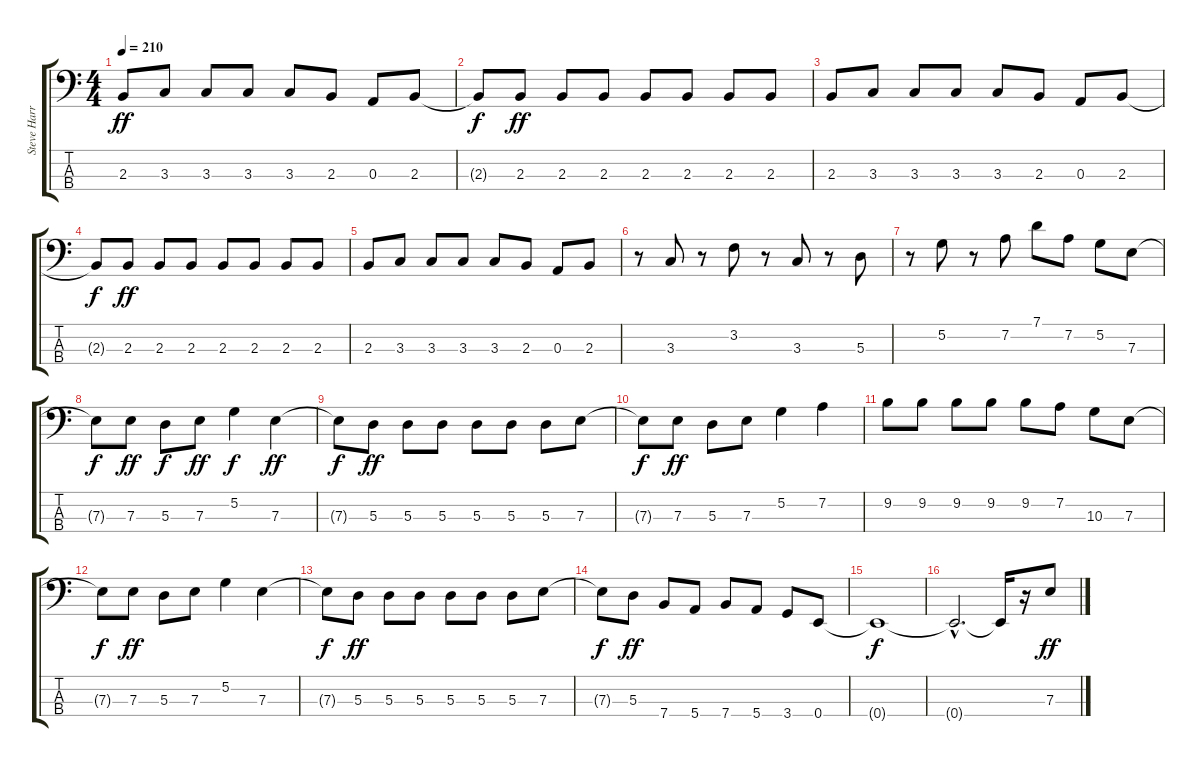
\track ("Steve Harris" "Steve Harr") {instrument electricbassfinger}
\staff {score tabs}
\tuning (G2 D2 A1 E1) {hide}
\ts (4 4)
\tempo 210
\clef f4
\ks c
2.3.8{dy ff} 3.3.8 3.3.8 3.3.8 3.3.8 2.3.8 0.3.8 2.3.8 |
2.3{t}.8{dy f} 2.3.8{dy ff} 2.3.8 2.3.8 2.3.8 2.3.8 2.3.8 2.3.8 |
2.3.8 3.3.8 3.3.8 3.3.8 3.3.8 2.3.8 0.3.8 2.3.8 |
2.3{t}.8{dy f} 2.3.8{dy ff} 2.3.8 2.3.8 2.3.8 2.3.8 2.3.8 2.3.8 |
2.3.8 3.3.8 3.3.8 3.3.8 3.3.8 2.3.8 0.3.8 2.3.8 |
r.8 3.3.8 r.8 3.2.8 r.8 3.3.8 r.8 5.3.8 |
r.8 5.2.8 r.8 7.2.8 7.1.8 7.2.8 5.2.8 7.3.8 |
7.3{t}.8{dy f} 7.3.8{dy ff} 5.3.8{dy f} 7.3.8{dy ff} 5.2.4{dy f} 7.3.4{dy ff} |
7.3{t}.8{dy f} 5.3.8{dy ff} 5.3.8 5.3.8 5.3.8 5.3.8 5.3.8 7.3.8 |
7.3{t}.8{dy f} 7.3.8{dy ff} 5.3.8 7.3.8 5.2.4 7.2.4 |
9.2.8 9.2.8 9.2.8 9.2.8 9.2.8 7.2.8 10.3.8 7.3.8 |
7.3{t}.8{dy f} 7.3.8{dy ff} 5.3.8 7.3.8 5.2.4 7.3.4 |
7.3{t}.8{dy f} 5.3.8{dy ff} 5.3.8 5.3.8 5.3.8 5.3.8 5.3.8 7.3.8 |
7.3{t}.8{dy f} 5.3.8{dy ff} 7.4.8 5.4.8 7.4.8 5.4.8 3.4.8 0.4.8 |
0.4{t}.1{dy f} |
0.4{hac t}.2{d} 0.4{t}.16 r.16 7.3.8{dy ff}
